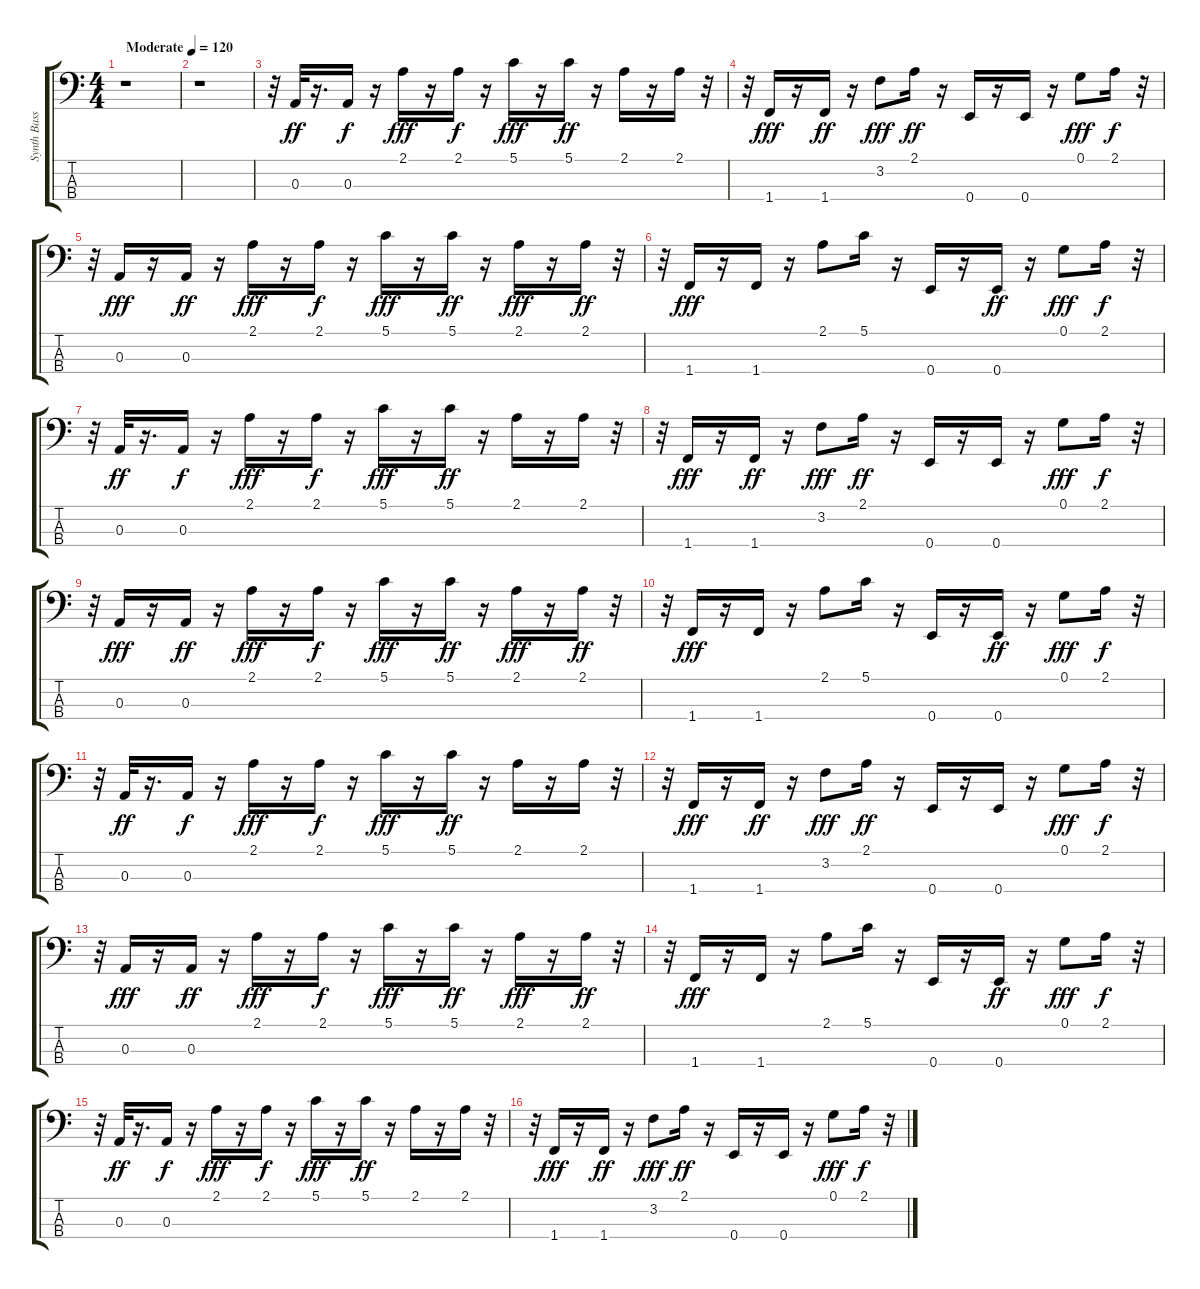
\track ("Synth Bass" "Synth Bass") {instrument synthbass1}
\staff {score tabs}
\tuning (G2 D2 A1 E1) {hide}
\ts (4 4)
\tempo (120 "Moderate")
\clef f4
\ks c
r.1{dy ff instrument synthbass1} |
r.1 |
r.32 0.3.32 r.16{d} 0.3.16{dy f} r.16 2.1.16{dy fff} r.16 2.1.16{dy f} r.16 5.1.16{dy fff} r.16 5.1.16{dy ff} r.16 2.1.16 r.16 2.1.16 r.32 |
r.32 1.4.16{dy fff} r.16 1.4.16{dy ff} r.16 3.2.8{dy fff} 2.1.16{dy ff} r.16 0.4.16 r.16 0.4.16 r.16 0.1.8{dy fff} 2.1.16{dy f} r.32 |
r.32 0.3.16{dy fff} r.16 0.3.16{dy ff} r.16 2.1.16{dy fff} r.16 2.1.16{dy f} r.16 5.1.16{dy fff} r.16 5.1.16{dy ff} r.16 2.1.16{dy fff} r.16 2.1.16{dy ff} r.32 |
r.32 1.4.16{dy fff} r.16 1.4.16 r.16 2.1.8 5.1.16 r.16 0.4.16 r.16 0.4.16{dy ff} r.16 0.1.8{dy fff} 2.1.16{dy f} r.32 |
r.32 0.3.32{dy ff} r.16{d} 0.3.16{dy f} r.16 2.1.16{dy fff} r.16 2.1.16{dy f} r.16 5.1.16{dy fff} r.16 5.1.16{dy ff} r.16 2.1.16 r.16 2.1.16 r.32 |
r.32 1.4.16{dy fff} r.16 1.4.16{dy ff} r.16 3.2.8{dy fff} 2.1.16{dy ff} r.16 0.4.16 r.16 0.4.16 r.16 0.1.8{dy fff} 2.1.16{dy f} r.32 |
r.32 0.3.16{dy fff} r.16 0.3.16{dy ff} r.16 2.1.16{dy fff} r.16 2.1.16{dy f} r.16 5.1.16{dy fff} r.16 5.1.16{dy ff} r.16 2.1.16{dy fff} r.16 2.1.16{dy ff} r.32 |
r.32 1.4.16{dy fff} r.16 1.4.16 r.16 2.1.8 5.1.16 r.16 0.4.16 r.16 0.4.16{dy ff} r.16 0.1.8{dy fff} 2.1.16{dy f} r.32 |
r.32 0.3.32{dy ff} r.16{d} 0.3.16{dy f} r.16 2.1.16{dy fff} r.16 2.1.16{dy f} r.16 5.1.16{dy fff} r.16 5.1.16{dy ff} r.16 2.1.16 r.16 2.1.16 r.32 |
r.32 1.4.16{dy fff} r.16 1.4.16{dy ff} r.16 3.2.8{dy fff} 2.1.16{dy ff} r.16 0.4.16 r.16 0.4.16 r.16 0.1.8{dy fff} 2.1.16{dy f} r.32 |
r.32 0.3.16{dy fff} r.16 0.3.16{dy ff} r.16 2.1.16{dy fff} r.16 2.1.16{dy f} r.16 5.1.16{dy fff} r.16 5.1.16{dy ff} r.16 2.1.16{dy fff} r.16 2.1.16{dy ff} r.32 |
r.32 1.4.16{dy fff} r.16 1.4.16 r.16 2.1.8 5.1.16 r.16 0.4.16 r.16 0.4.16{dy ff} r.16 0.1.8{dy fff} 2.1.16{dy f} r.32 |
r.32 0.3.32{dy ff} r.16{d} 0.3.16{dy f} r.16 2.1.16{dy fff} r.16 2.1.16{dy f} r.16 5.1.16{dy fff} r.16 5.1.16{dy ff} r.16 2.1.16 r.16 2.1.16 r.32 |
r.32 1.4.16{dy fff} r.16 1.4.16{dy ff} r.16 3.2.8{dy fff} 2.1.16{dy ff} r.16 0.4.16 r.16 0.4.16 r.16 0.1.8{dy fff} 2.1.16{dy f} r.32
